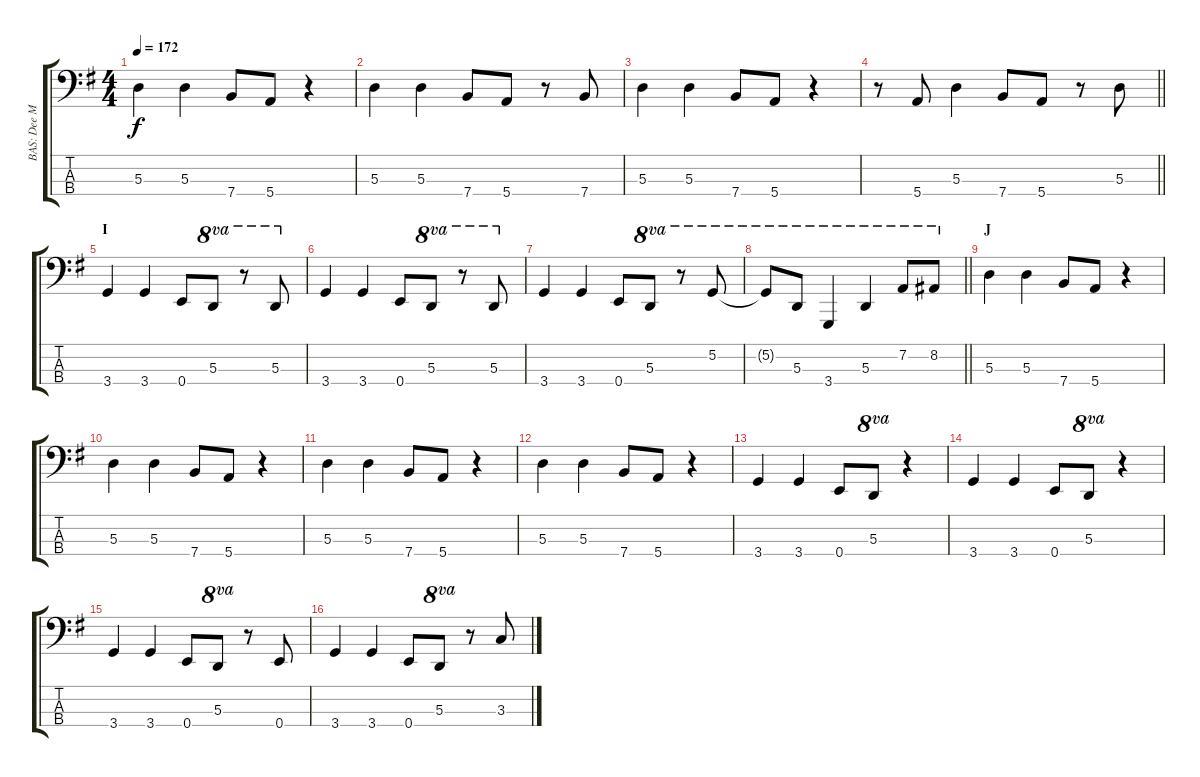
\track ("BAS: Dee Murray" "BAS: Dee M") {instrument electricbassfinger}
\staff {score tabs}
\tuning (G2 D2 A1 E1) {hide}
\ts (4 4)
\tempo 172
\clef f4
\ks g
5.3.4{dy f} 5.3.4 7.4.8 5.4.8 r.4 |
5.3.4 5.3.4 7.4.8 5.4.8 r.8 7.4.8 |
5.3.4 5.3.4 7.4.8 5.4.8 r.4 |
\barLineRight lightlight
r.8 5.4.8 5.3.4 7.4.8 5.4.8 r.8 5.3.8 |
\section ("" "I")
3.4.4 3.4.4 0.4.8 5.3.8{ot 8va} r.8{ot 8va} 5.3.8{ot 8va} |
3.4.4 3.4.4 0.4.8 5.3.8{ot 8va} r.8{ot 8va} 5.3.8{ot 8va} |
3.4.4 3.4.4 0.4.8 5.3.8{ot 8va} r.8{ot 8va} 5.2.8{ot 8va} |
\barLineRight lightlight
5.2{t}.8{ot 8va} 5.3.8{ot 8va} 3.4.4{ot 8va} 5.3.4{ot 8va} 7.2.8{ot 8va} 8.2.8{ot 8va} |
\section ("" "J")
5.3.4 5.3.4 7.4.8 5.4.8 r.4 |
5.3.4 5.3.4 7.4.8 5.4.8 r.4 |
5.3.4 5.3.4 7.4.8 5.4.8 r.4 |
5.3.4 5.3.4 7.4.8 5.4.8 r.4 |
3.4.4 3.4.4 0.4.8 5.3.8{ot 8va} r.4 |
3.4.4 3.4.4 0.4.8 5.3.8{ot 8va} r.4 |
3.4.4 3.4.4 0.4.8 5.3.8{ot 8va} r.8 0.4.8 |
3.4.4 3.4.4 0.4.8 5.3.8{ot 8va} r.8 3.3.8
